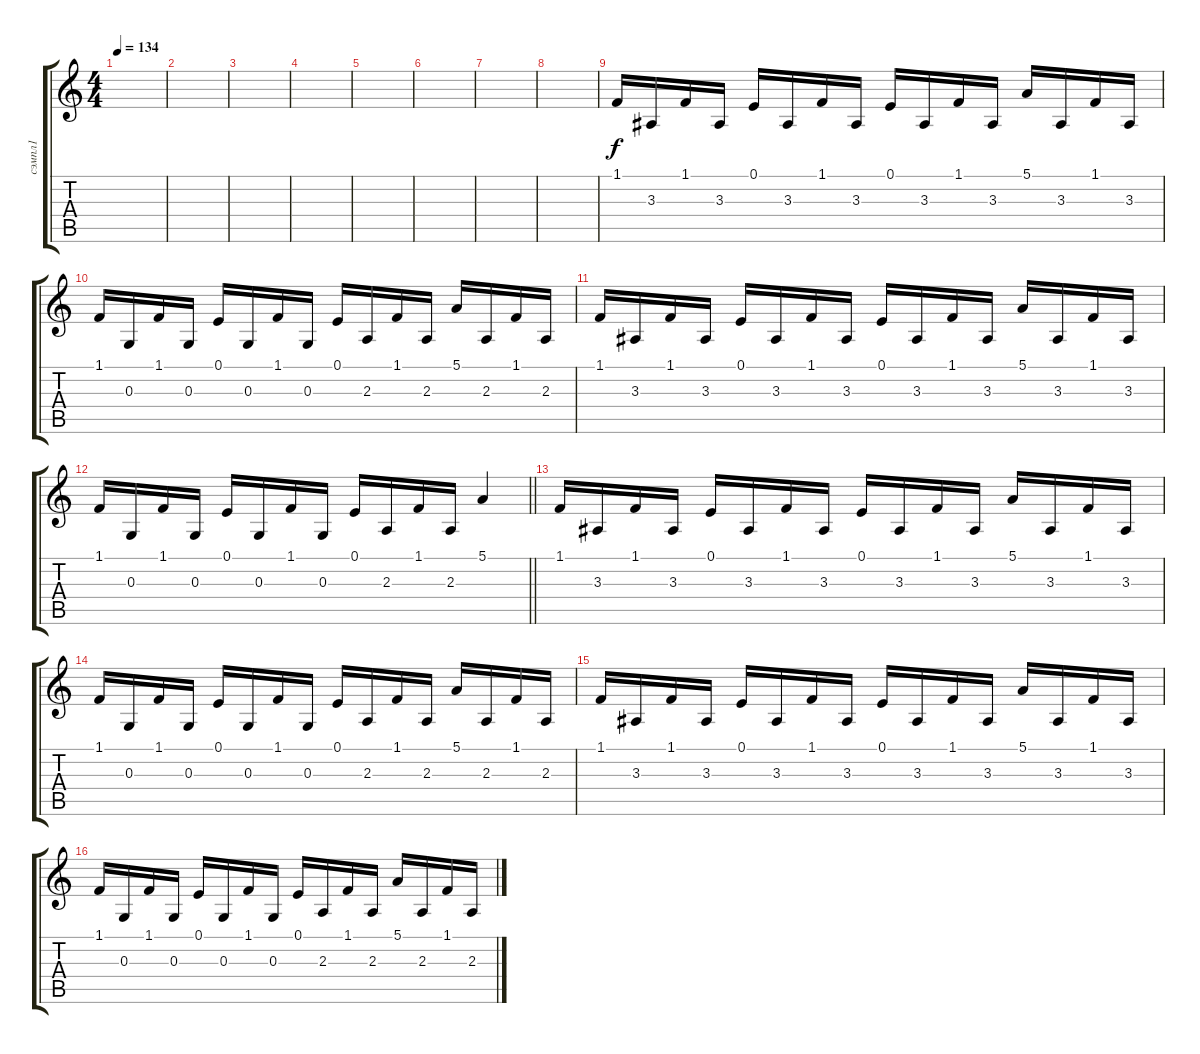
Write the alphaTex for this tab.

\track ("сэмпл1" "сэмпл1") {instrument pad8sweep}
\staff {score tabs}
\tuning (E4 B3 G3 D3 A2 E2) {hide}
\ts (4 4)
\tempo 134
\clef g2
\ks c
|
|
|
|
|
|
|
|
1.1.16{volume 14} 3.3.16 1.1.16 3.3.16 0.1.16 3.3.16 1.1.16 3.3.16 0.1.16 3.3.16 1.1.16 3.3.16 5.1.16 3.3.16 1.1.16 3.3.16 |
1.1.16 0.3.16 1.1.16 0.3.16 0.1.16 0.3.16 1.1.16 0.3.16 0.1.16 2.3.16 1.1.16 2.3.16 5.1.16 2.3.16 1.1.16 2.3.16 |
1.1.16 3.3.16 1.1.16 3.3.16 0.1.16 3.3.16 1.1.16 3.3.16 0.1.16 3.3.16 1.1.16 3.3.16 5.1.16 3.3.16 1.1.16 3.3.16 |
\barLineRight lightlight
1.1.16 0.3.16 1.1.16 0.3.16 0.1.16 0.3.16 1.1.16 0.3.16 0.1.16 2.3.16 1.1.16 2.3.16 5.1.4 |
1.1.16{volume 14} 3.3.16 1.1.16 3.3.16 0.1.16 3.3.16 1.1.16 3.3.16 0.1.16 3.3.16 1.1.16 3.3.16 5.1.16 3.3.16 1.1.16 3.3.16 |
1.1.16 0.3.16 1.1.16 0.3.16 0.1.16 0.3.16 1.1.16 0.3.16 0.1.16 2.3.16 1.1.16 2.3.16 5.1.16 2.3.16 1.1.16 2.3.16 |
1.1.16 3.3.16 1.1.16 3.3.16 0.1.16 3.3.16 1.1.16 3.3.16 0.1.16 3.3.16 1.1.16 3.3.16 5.1.16 3.3.16 1.1.16 3.3.16 |
1.1.16 0.3.16 1.1.16 0.3.16 0.1.16 0.3.16 1.1.16 0.3.16 0.1.16 2.3.16 1.1.16 2.3.16 5.1.16 2.3.16 1.1.16 2.3.16
